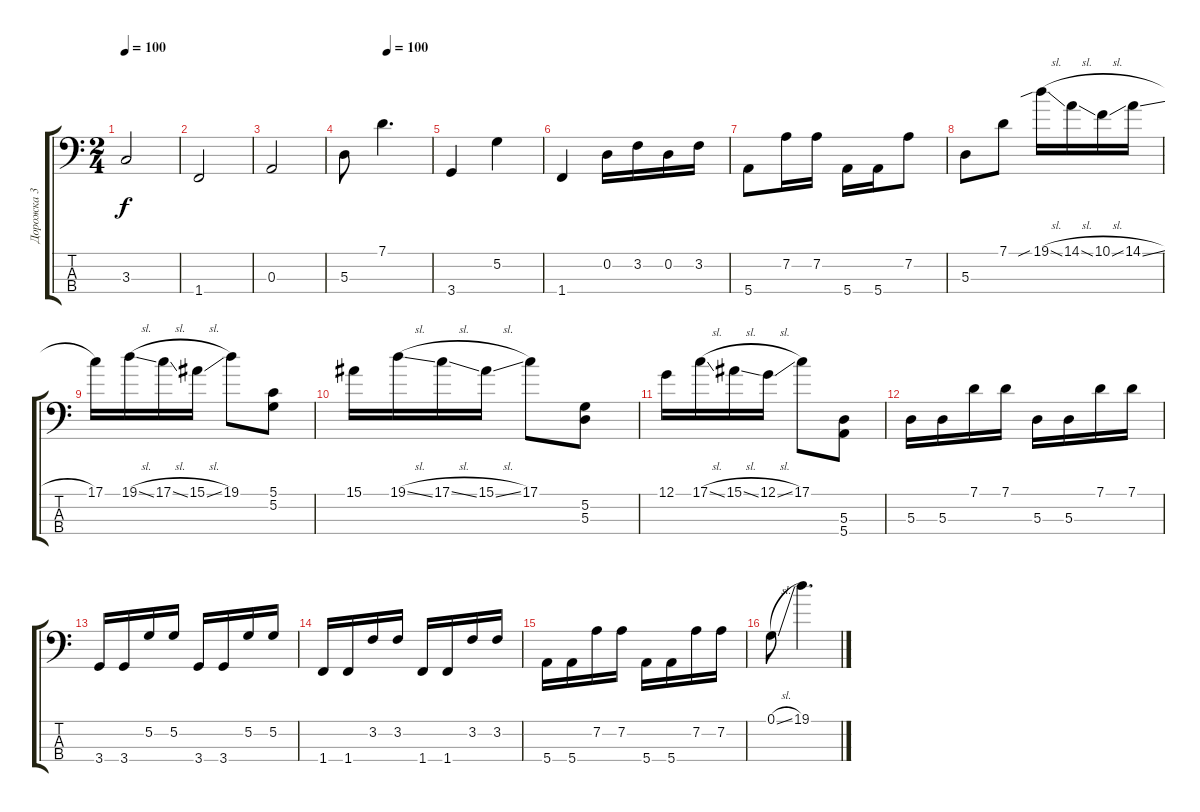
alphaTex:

\track ("Дорожка 3" "Дорожка 3") {instrument electricbassfinger}
\staff {score tabs}
\tuning (G2 D2 A1 E1) {hide}
\ts (2 4)
\tempo 100
\tempo 35
\tempo 100
\clef f4
\ks c
3.3.2{dy f instrument electricbassfinger} |
1.4.2 |
0.3.2 |
\tempo (100 0.5)
5.3.8 7.1.4{d} |
3.4.4 5.2.4 |
1.4.4 0.2.16 3.2.16 0.2.16 3.2.16 |
5.4.8 7.2.16 7.2.16 5.4.16 5.4.16 7.2.8 |
5.3.8 7.1.8{volume 8} 19.1{sib sl}.16 14.1{sl}.16 10.1{sl}.16 14.1{sl}.16 |
17.1.16 19.1{sl}.16 17.1{sl}.16 15.1{sl}.16 19.1.8 (5.1 5.2).8 |
15.1.16 19.1{sl}.16 17.1{sl}.16 15.1{sl}.16 17.1.8 (5.2 5.3).8 |
12.1.16 17.1{sl}.16 15.1{sl}.16 12.1{sl}.16 17.1.8 (5.3 5.4).8 |
5.3.16{volume 11} 5.3.16 7.1.16 7.1.16 5.3.16 5.3.16 7.1.16 7.1.16 |
3.4.16 3.4.16 5.2.16 5.2.16 3.4.16 3.4.16 5.2.16 5.2.16 |
1.4.16 1.4.16 3.2.16 3.2.16 1.4.16 1.4.16 3.2.16 3.2.16 |
5.4.16 5.4.16 7.2.16 7.2.16 5.4.16 5.4.16 7.2.16 7.2.16 |
0.1{sl}.8 19.1.4{d}
